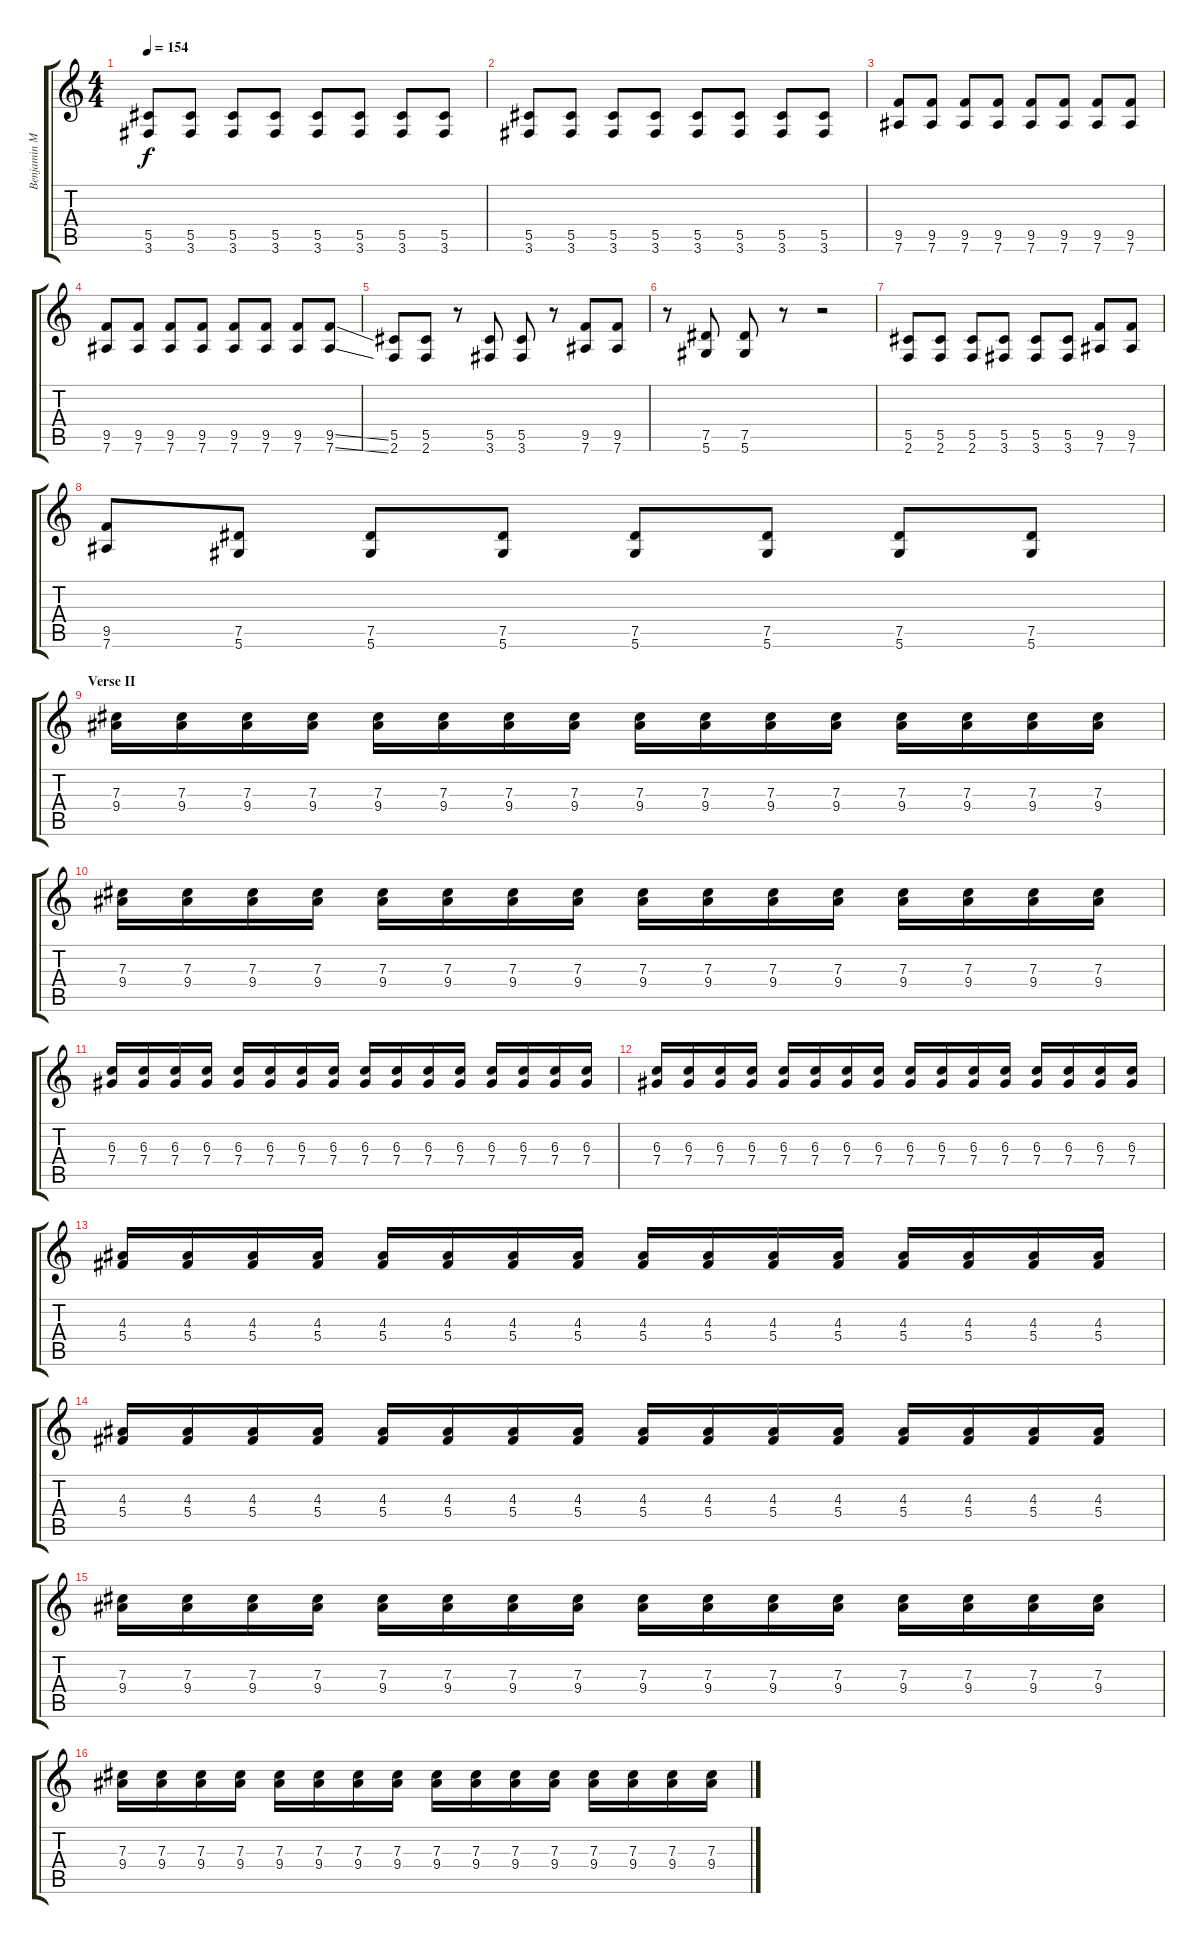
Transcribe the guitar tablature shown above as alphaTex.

\track ("Benjamin Madden - Rythm Guitar" "Benjamin M") {instrument distortionguitar}
\staff {score tabs}
\tuning (Eb4 Bb3 Gb3 Db3 Ab2 Eb2) {hide}
\ts (4 4)
\tempo 154
\clef g2
\ks c
(5.5 3.6).8{dy f} (5.5 3.6).8 (5.5 3.6).8 (5.5 3.6).8 (5.5 3.6).8 (5.5 3.6).8 (5.5 3.6).8 (5.5 3.6).8 |
(5.5 3.6).8 (5.5 3.6).8 (5.5 3.6).8 (5.5 3.6).8 (5.5 3.6).8 (5.5 3.6).8 (5.5 3.6).8 (5.5 3.6).8 |
(9.5 7.6).8 (9.5 7.6).8 (9.5 7.6).8 (9.5 7.6).8 (9.5 7.6).8 (9.5 7.6).8 (9.5 7.6).8 (9.5 7.6).8 |
(9.5 7.6).8 (9.5 7.6).8 (9.5 7.6).8 (9.5 7.6).8 (9.5 7.6).8 (9.5 7.6).8 (9.5 7.6).8 (9.5{ss} 7.6{ss}).8 |
(5.5 2.6).8 (5.5 2.6).8 r.8 (5.5 3.6).8 (5.5 3.6).8 r.8 (9.5 7.6).8 (9.5 7.6).8 |
r.8 (7.5 5.6).8 (7.5 5.6).8 r.8 r.2 |
(5.5 2.6).8 (5.5 2.6).8 (5.5 2.6).8 (5.5 3.6).8 (5.5 3.6).8 (5.5 3.6).8 (9.5 7.6).8 (9.5 7.6).8 |
(9.5 7.6).8 (7.5 5.6).8 (7.5 5.6).8 (7.5 5.6).8 (7.5 5.6).8 (7.5 5.6).8 (7.5 5.6).8 (7.5 5.6).8 |
\section ("" "Verse II")
(7.3 9.4).16 (7.3 9.4).16 (7.3 9.4).16 (7.3 9.4).16 (7.3 9.4).16 (7.3 9.4).16 (7.3 9.4).16 (7.3 9.4).16 (7.3 9.4).16 (7.3 9.4).16 (7.3 9.4).16 (7.3 9.4).16 (7.3 9.4).16 (7.3 9.4).16 (7.3 9.4).16 (7.3 9.4).16 |
(7.3 9.4).16 (7.3 9.4).16 (7.3 9.4).16 (7.3 9.4).16 (7.3 9.4).16 (7.3 9.4).16 (7.3 9.4).16 (7.3 9.4).16 (7.3 9.4).16 (7.3 9.4).16 (7.3 9.4).16 (7.3 9.4).16 (7.3 9.4).16 (7.3 9.4).16 (7.3 9.4).16 (7.3 9.4).16 |
(6.3 7.4).16 (6.3 7.4).16 (6.3 7.4).16 (6.3 7.4).16 (6.3 7.4).16 (6.3 7.4).16 (6.3 7.4).16 (6.3 7.4).16 (6.3 7.4).16 (6.3 7.4).16 (6.3 7.4).16 (6.3 7.4).16 (6.3 7.4).16 (6.3 7.4).16 (6.3 7.4).16 (6.3 7.4).16 |
(6.3 7.4).16 (6.3 7.4).16 (6.3 7.4).16 (6.3 7.4).16 (6.3 7.4).16 (6.3 7.4).16 (6.3 7.4).16 (6.3 7.4).16 (6.3 7.4).16 (6.3 7.4).16 (6.3 7.4).16 (6.3 7.4).16 (6.3 7.4).16 (6.3 7.4).16 (6.3 7.4).16 (6.3 7.4).16 |
(4.3 5.4).16 (4.3 5.4).16 (4.3 5.4).16 (4.3 5.4).16 (4.3 5.4).16 (4.3 5.4).16 (4.3 5.4).16 (4.3 5.4).16 (4.3 5.4).16 (4.3 5.4).16 (4.3 5.4).16 (4.3 5.4).16 (4.3 5.4).16 (4.3 5.4).16 (4.3 5.4).16 (4.3 5.4).16 |
(4.3 5.4).16 (4.3 5.4).16 (4.3 5.4).16 (4.3 5.4).16 (4.3 5.4).16 (4.3 5.4).16 (4.3 5.4).16 (4.3 5.4).16 (4.3 5.4).16 (4.3 5.4).16 (4.3 5.4).16 (4.3 5.4).16 (4.3 5.4).16 (4.3 5.4).16 (4.3 5.4).16 (4.3 5.4).16 |
(7.3 9.4).16 (7.3 9.4).16 (7.3 9.4).16 (7.3 9.4).16 (7.3 9.4).16 (7.3 9.4).16 (7.3 9.4).16 (7.3 9.4).16 (7.3 9.4).16 (7.3 9.4).16 (7.3 9.4).16 (7.3 9.4).16 (7.3 9.4).16 (7.3 9.4).16 (7.3 9.4).16 (7.3 9.4).16 |
(7.3 9.4).16 (7.3 9.4).16 (7.3 9.4).16 (7.3 9.4).16 (7.3 9.4).16 (7.3 9.4).16 (7.3 9.4).16 (7.3 9.4).16 (7.3 9.4).16 (7.3 9.4).16 (7.3 9.4).16 (7.3 9.4).16 (7.3 9.4).16 (7.3 9.4).16 (7.3 9.4).16 (7.3 9.4).16
